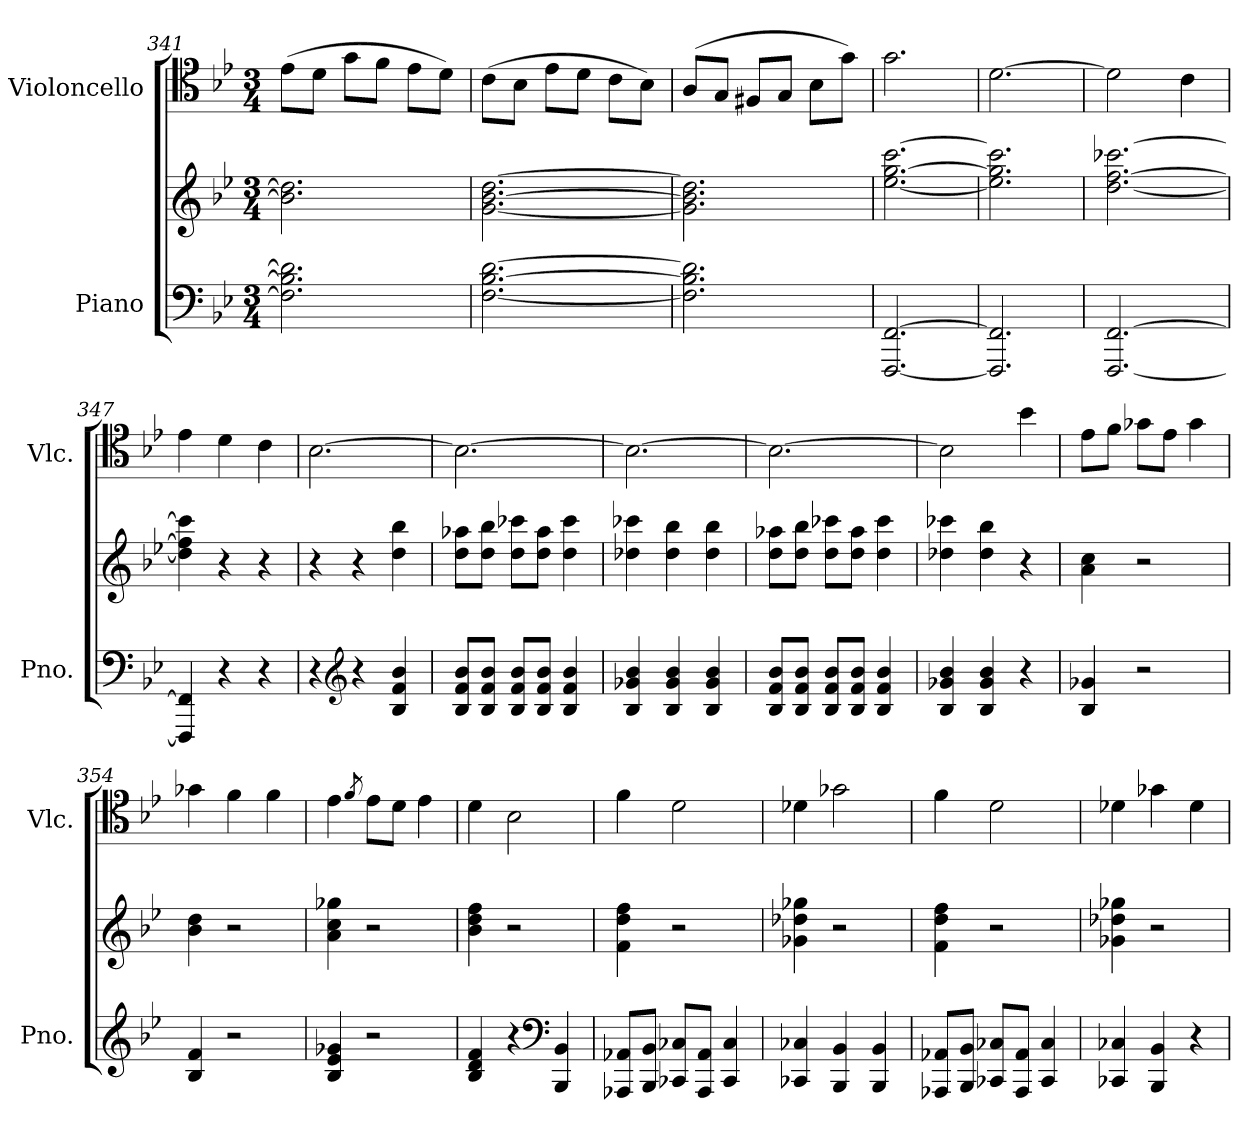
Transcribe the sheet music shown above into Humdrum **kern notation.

**kern	**kern	**kern
*part2	*part2	*part1
*staff3	*staff2	*staff1
*I"Piano	*	*I"Violoncello
*I'Pno.	*	*I'Vlc.
*clefF4	*clefG2	*clefC4
*k[b-e-]	*k[b-e-]	*k[b-e-]
*M3/4	*M3/4	*M3/4
=341	=341	=341
2.F\] 2.B-\] 2.d\]	2.b-\] 2.dd\]	(>8e-\L
.	.	8d\J
.	.	8g\L
.	.	8f\J
.	.	8e-\L
.	.	8d\J)
=342	=342	=342
[2.F\ [2.B-\ [2.d\	[2.g\ [2.b-\ [2.dd\	(>8c\L
.	.	8B-\J
.	.	8e-\L
.	.	8d\J
.	.	8c\L
.	.	8B-\J)
=343	=343	=343
2.F\] 2.B-\] 2.d\]	2.g\] 2.b-\] 2.dd\]	(>8A/L
.	.	8G/J
.	.	8F#X/L
.	.	8G/J
.	.	8B-\L
.	.	8g\J)
=344	=344	=344
[2.FFF/ [2.FF/	[2.ee-\ [2.gg\ [2.ccc\	2.g\
=345	=345	=345
2.FFF/] 2.FF/]	2.ee-\] 2.gg\] 2.ccc\]	[2.d\
=346	=346	=346
[2.FFF/ [2.FF/	[2.dd\ [2.ff\ [2.ccc-X\	2d\]
.	.	4c\
=347	=347	=347
4FFF/] 4FF/]	4dd\] 4ff\] 4ccc-\]	4e-\
4r	4r	4d\
4r	4r	4c\
=348	=348	=348
4r	4r	[2.B-\
*clefG2	*	*
4r	4r	.
4B-/ 4f/ 4b-/	4dd\ 4bb-\	.
!!LO:PB:g=z
=349	=349	=349
8B-/ 8f/ 8b-/L	8dd\ 8aa-X\L	2.B-\_
8B-/ 8f/ 8b-/J	8dd\ 8bb-\J	.
8B-/ 8f/ 8b-/L	8dd\ 8ccc-X\L	.
8B-/ 8f/ 8b-/J	8dd\ 8aa-\J	.
4B-/ 4f/ 4b-/	4dd\ 4ccc-\	.
=350	=350	=350
4B-/ 4g-X/ 4b-/	4dd-X\ 4ccc-X\	2.B-\_
4B-/ 4g-/ 4b-/	4dd-\ 4bb-\	.
4B-/ 4g-/ 4b-/	4dd-\ 4bb-\	.
=351	=351	=351
8B-/ 8f/ 8b-/L	8dd\ 8aa-X\L	2.B-\_
8B-/ 8f/ 8b-/J	8dd\ 8bb-\J	.
8B-/ 8f/ 8b-/L	8dd\ 8ccc-X\L	.
8B-/ 8f/ 8b-/J	8dd\ 8aa-\J	.
4B-/ 4f/ 4b-/	4dd\ 4ccc-\	.
=352	=352	=352
4B-/ 4g-X/ 4b-/	4dd-X\ 4ccc-X\	2B-\]
4B-/ 4g-/ 4b-/	4dd-\ 4bb-\	.
4r	4r	4b-\
=353	=353	=353
4B-/ 4g-X/	4a\ 4cc\	8e-\L
.	.	8f\J
2r	2r	8g-X\L
.	.	8e-\J
.	.	4g-\
=354	=354	=354
4B-/ 4f/	4b-\ 4dd\	4g-X\
2r	2r	4f\
.	.	4f\
=355	=355	=355
4B-/ 4e-/ 4g-X/	4a\ 4cc\ 4gg-X\	4e-\
.	.	8qf/
2r	2r	8e-\L
.	.	8d\J
.	.	4e-\
=356	=356	=356
4B-/ 4d/ 4f/	4b-\ 4dd\ 4ff\	4d\
4r	2r	2B-\
*clefF4	*	*
4BBB-/ 4BB-/	.	.
!!LO:LB:g=z
=357	=357	=357
8AAA-X/ 8AA-X/L	4f\ 4dd\ 4ff\	4f\
8BBB-/ 8BB-/J	.	.
8CC-X/ 8C-X/L	2r	2d\
8AAA-/ 8AA-/J	.	.
4CC-/ 4C-/	.	.
=358	=358	=358
4CC-X/ 4C-X/	4g-X\ 4dd-X\ 4gg-X\	4d-X\
4BBB-/ 4BB-/	2r	2g-X\
4BBB-/ 4BB-/	.	.
=359	=359	=359
8AAA-X/ 8AA-X/L	4f\ 4dd\ 4ff\	4f\
8BBB-/ 8BB-/J	.	.
8CC-X/ 8C-X/L	2r	2d\
8AAA-/ 8AA-/J	.	.
4CC-/ 4C-/	.	.
=360	=360	=360
4CC-X/ 4C-X/	4g-X\ 4dd-X\ 4gg-X\	4d-X\
4BBB-/ 4BB-/	2r	4g-X\
4r	.	4d-\
=	=	=
*-	*-	*-
